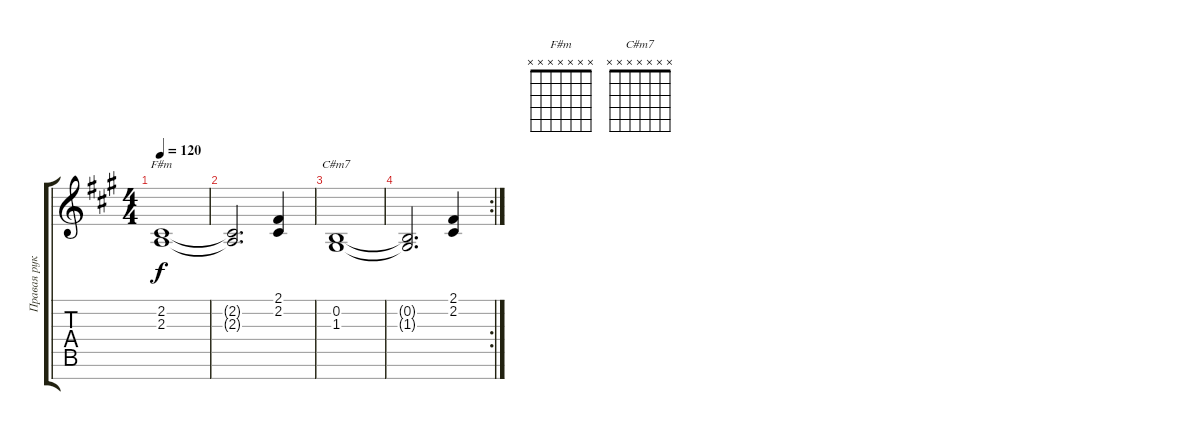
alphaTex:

\track ("Правая рука" "Правая рук") {instrument brightacousticpiano}
\staff {score tabs}
\tuning (E4 B3 G3 D3 A2 E2 B1) {hide}
\chord ("F#m" x x x x x x x)
\chord ("C#m7" x x x x x x x)
\ts (4 4)
\tempo 120
\clef g2
\ks a
(2.2 2.3).1{ch "F#m" dy f} |
(2.2{t} 2.3{t}).2{d} (2.1 2.2).4 |
(0.2 1.3).1{ch "C#m7"} |
\rc 2
(0.2{t} 1.3{t}).2{d} (2.1 2.2).4
